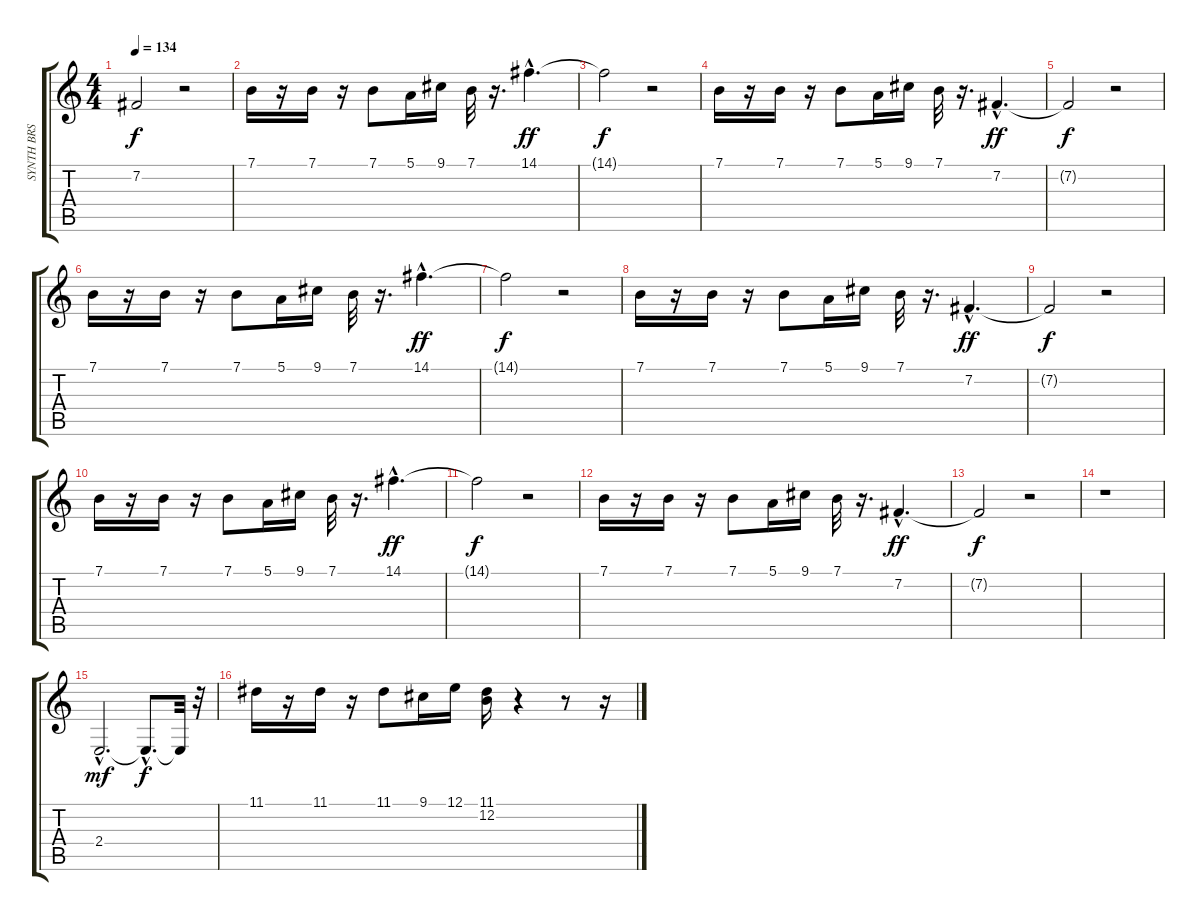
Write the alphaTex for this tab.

\track ("SYNTH BRS" "SYNTH BRS") {instrument synthbrass1}
\staff {score tabs}
\tuning (E4 B3 G3 D3 A2 E2) {hide}
\ts (4 4)
\tempo 134
\clef g2
\ks c
7.2{t}.2{dy f} r.2 |
7.1.16 r.16 7.1.16 r.16 7.1.8 5.1.16 9.1.16 7.1.32 r.16{d} 14.1{hac}.4{d dy ff} |
14.1{t}.2{dy f} r.2 |
7.1.16 r.16 7.1.16 r.16 7.1.8 5.1.16 9.1.16 7.1.32 r.16{d} 7.2{hac}.4{d dy ff} |
7.2{t}.2{dy f} r.2 |
7.1.16 r.16 7.1.16 r.16 7.1.8 5.1.16 9.1.16 7.1.32 r.16{d} 14.1{hac}.4{d dy ff} |
14.1{t}.2{dy f} r.2 |
7.1.16 r.16 7.1.16 r.16 7.1.8 5.1.16 9.1.16 7.1.32 r.16{d} 7.2{hac}.4{d dy ff} |
7.2{t}.2{dy f} r.2 |
7.1.16 r.16 7.1.16 r.16 7.1.8 5.1.16 9.1.16 7.1.32 r.16{d} 14.1{hac}.4{d dy ff} |
14.1{t}.2{dy f} r.2 |
7.1.16 r.16 7.1.16 r.16 7.1.8 5.1.16 9.1.16 7.1.32 r.16{d} 7.2{hac}.4{d dy ff} |
7.2{t}.2{dy f} r.2 |
r.1 |
2.4{hac}.2{d dy mf} 2.4{hac t}.8{d dy f} 2.4{t}.32 r.32 |
11.1.16 r.16 11.1.16 r.16 11.1.8 9.1.16 12.1.16 (11.1 12.2).16 r.4 r.8 r.16
